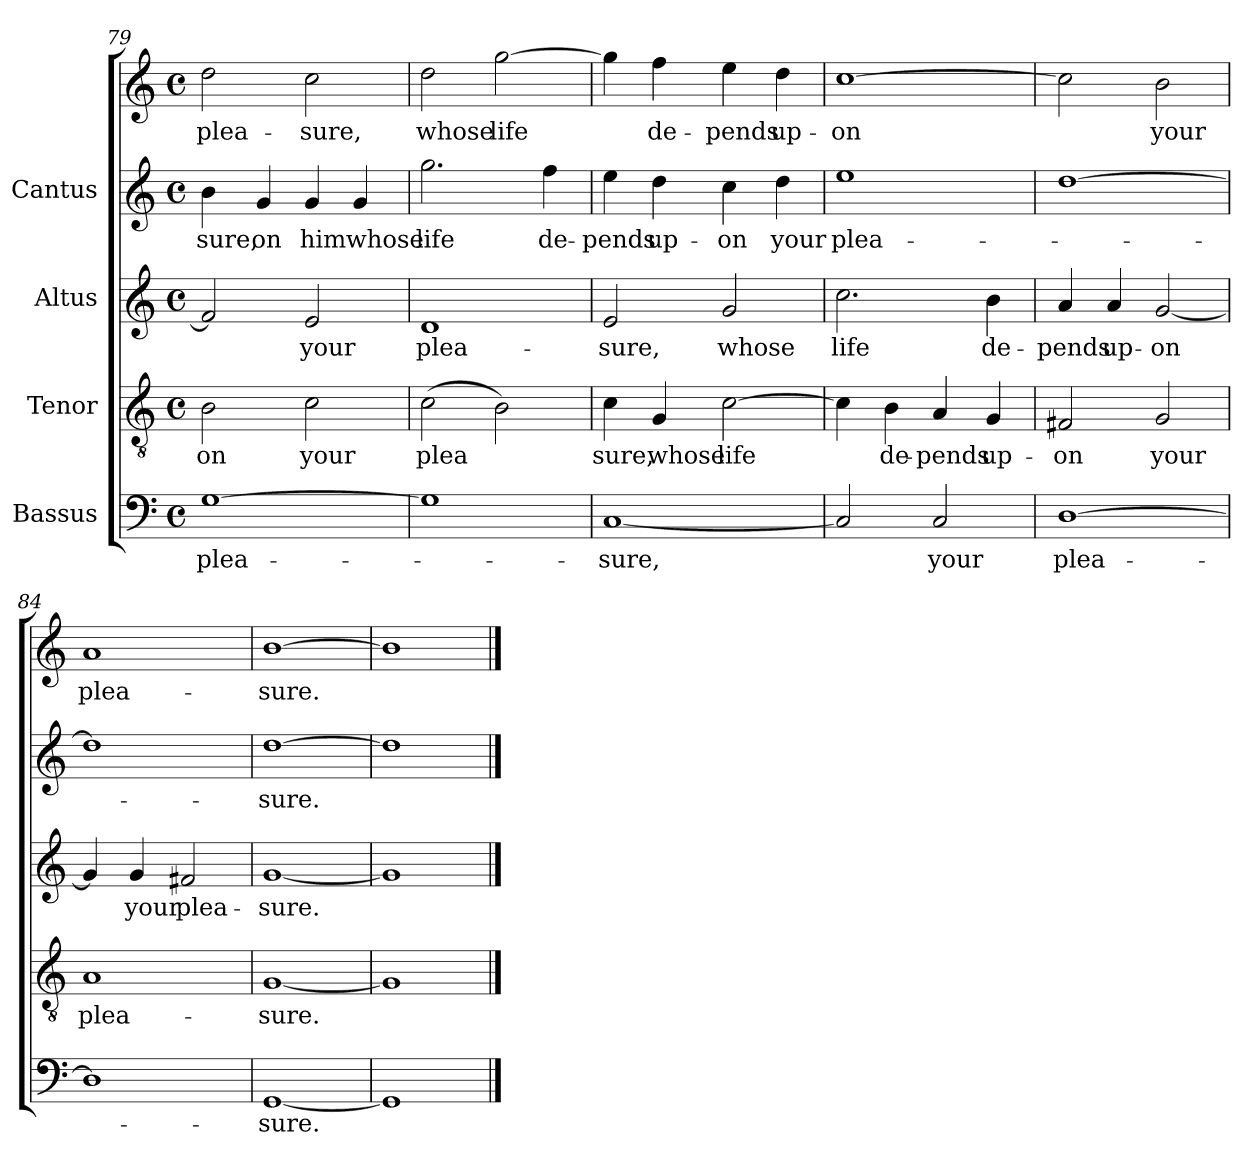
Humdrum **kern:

**kern	**text	**kern	**text	**kern	**text	**kern	**text	**kern	**text
*part4	*part4	*part3	*part3	*part2	*part2	*part1	*part1	*part1	*part1
*staff5	*staff5	*staff4	*staff4	*staff3	*staff3	*staff2	*staff2	*staff1	*staff1
*I"Bassus	*	*I"Tenor	*	*I"Altus	*	*I"Cantus	*	*	*
*clefF4	*	*clefGv2	*	*clefG2	*	*clefG2	*	*clefG2	*
*M4/4	*	*M4/4	*	*M4/4	*	*M4/4	*	*M4/4	*
*met(c)	*	*met(c)	*	*met(c)	*	*met(c)	*	*met(c)	*
=79	=79	=79	=79	=79	=79	=79	=79	=79	=79
!	!LO:LY:b:cj	!	!LO:LY:b:cj	!	!LO:LY:b:cj	!	!LO:LY:b:cj	!	!LO:LY:b:cj
[>1G	plea-	2B\	-on	2f/]	.	4b\	sure,	2dd\	-plea-
!	!	!	!	!	!	!	!LO:LY:b:cj	!	!
.	.	.	.	.	.	4g/	on	.	.
!	!	!	!LO:LY:b:cj	!	!LO:LY:b:cj	!	!LO:LY:b:cj	!	!LO:LY:b:cj
.	.	2c\	your	2e/	your	4g/	him	2cc\	-sure,
!	!	!	!	!	!	!	!LO:LY:b:cj	!	!
.	.	.	.	.	.	4g/	whose	.	.
=80	=80	=80	=80	=80	=80	=80	=80	=80	=80
!	!	!	!LO:LY:b:cj	!	!LO:LY:b:cj	!	!LO:LY:b:cj	!	!LO:LY:b:cj
1G]	.	(>2c\	plea-	1d	plea-	2.gg\	life	2dd\	whose
!	!	!	!LO:LY:b:cj	!	!	!	!	!	!LO:LY:b:cj
.	.	2B\)	--	.	.	.	.	[>2gg\	life
!	!	!	!	!	!	!	!LO:LY:b:cj	!	!
.	.	.	.	.	.	4ff\	de-	.	.
=81	=81	=81	=81	=81	=81	=81	=81	=81	=81
!	!LO:LY:b:cj	!	!LO:LY:b:cj	!	!LO:LY:b:cj	!	!LO:LY:b:cj	!	!LO:LY:b:cj
[<1C	-sure,	4c\	-sure,	2e/	-sure,	4ee\	-pends	4gg\]	-
!	!	!	!LO:LY:b:cj	!	!	!	!LO:LY:b:cj	!	!LO:LY:b:cj
.	.	4G/	whose	.	.	4dd\	up-	4ff\	de-
!	!	!	!LO:LY:b:cj	!	!LO:LY:b:cj	!	!LO:LY:b:cj	!	!LO:LY:b:cj
.	.	[>2c\	life	2g/	whose	4cc\	-on	4ee\	-pends
!	!	!	!	!	!	!	!LO:LY:b:cj	!	!LO:LY:b:cj
.	.	.	.	.	.	4dd\	your	4dd\	up-
!!LO:PB:g=z
=82	=82	=82	=82	=82	=82	=82	=82	=82	=82
!	!LO:LY:b:cj	!	!LO:LY:b:cj	!	!LO:LY:b:cj	!	!LO:LY:b:cj	!	!LO:LY:b:cj
2C/]	.	4c\]	.	2.cc\	life	1ee	plea-	[>1cc	on
!	!	!	!LO:LY:b:cj	!	!	!	!	!	!
.	.	4B\	de-	.	.	.	.	.	.
!	!LO:LY:b:cj	!	!LO:LY:b:cj	!	!	!	!	!	!
2C/	your	4A/	-pends	.	.	.	.	.	.
!	!	!	!LO:LY:b:cj	!	!LO:LY:b:cj	!	!	!	!
.	.	4G/	up-	4b\	de-	.	.	.	.
=83	=83	=83	=83	=83	=83	=83	=83	=83	=83
!	!LO:LY:b:cj	!	!LO:LY:b:cj	!	!LO:LY:b:cj	!	!	!	!LO:LY:b:cj
[>1D	plea-	2F#X/	-on	4a/	-pends	[>1dd	.	2cc\]	-
!	!	!	!	!	!LO:LY:b:cj	!	!	!	!
.	.	.	.	4a/	up-	.	.	.	.
!	!	!	!LO:LY:b:cj	!	!LO:LY:b:cj	!	!	!	!LO:LY:b:cj
.	.	2G/	your	[<2g/	-on	.	.	2b\	your
=84	=84	=84	=84	=84	=84	=84	=84	=84	=84
!	!	!	!LO:LY:b:cj	!	!LO:LY:b:cj	!	!	!	!LO:LY:b:cj
1D]	.	1A	plea-	4g/]	.	1dd]	.	1a	plea-
!	!	!	!	!	!LO:LY:b:cj	!	!	!	!
.	.	.	.	4g/	your	.	.	.	.
!	!	!	!	!	!LO:LY:b:cj	!	!	!	!
.	.	.	.	2f#X/	plea-	.	.	.	.
=85	=85	=85	=85	=85	=85	=85	=85	=85	=85
!	!LO:LY:b:cj	!	!LO:LY:b:cj	!	!LO:LY:b:cj	!	!LO:LY:b:cj	!	!LO:LY:b:cj
[<1GG	-sure.	[<1G	-sure.	[<1g	-sure.	[>1dd	sure.	[>1b	-sure.
=86	=86	=86	=86	=86	=86	=86	=86	=86	=86
1GG]	.	1G]	.	1g]	.	1dd]	.	1b]	.
==	==	==	==	==	==	==	==	==	==
*-	*-	*-	*-	*-	*-	*-	*-	*-	*-
